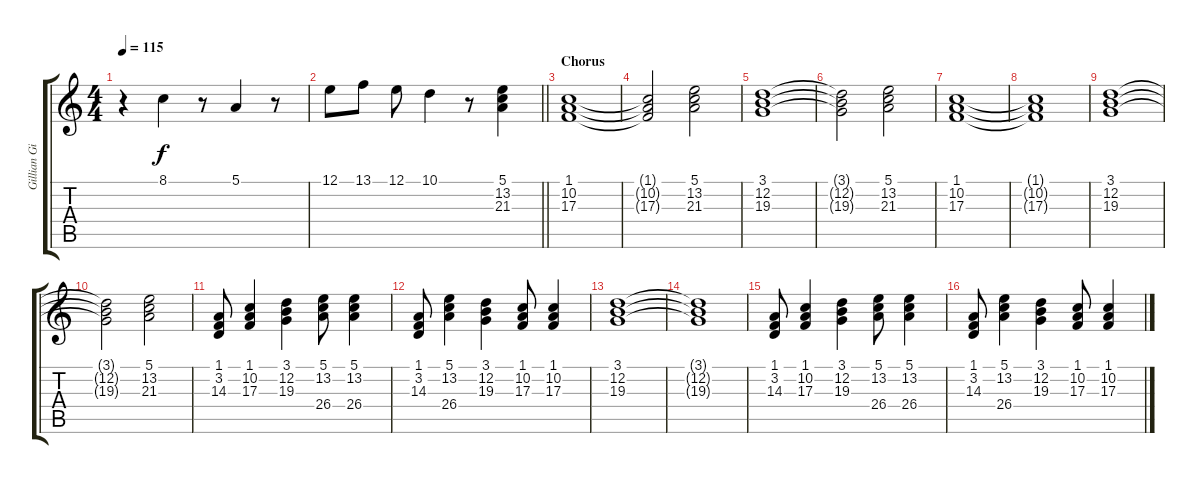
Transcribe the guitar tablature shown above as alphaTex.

\track ("Gillian Gilbert - Synth 1" "Gillian Gi") {instrument lead2sawtooth}
\staff {score tabs}
\tuning (E4 B3 G3 D3 A2 D2) {hide}
\ts (4 4)
\tempo 115
\clef g2
\ks c
r.4{dy f} 8.1.4 r.8 5.1.4 r.8 |
\barLineRight lightlight
12.1.8 13.1.8 12.1.8 10.1.4 r.8 (5.1 13.2 21.3).4 |
\section ("" "Chorus")
(1.1 10.2 17.3).1 |
(1.1{t} 10.2{t} 17.3{t}).2 (5.1 13.2 21.3).2 |
(3.1 12.2 19.3).1 |
(3.1{t} 12.2{t} 19.3{t}).2 (5.1 13.2 21.3).2 |
(1.1 10.2 17.3).1 |
(1.1{t} 10.2{t} 17.3{t}).1 |
(3.1 12.2 19.3).1 |
(3.1{t} 12.2{t} 19.3{t}).2 (5.1 13.2 21.3).2 |
(1.1 3.2 14.3).8 (1.1 10.2 17.3).4 (3.1 12.2 19.3).4 (5.1 13.2 26.4).8 (5.1 13.2 26.4).4 |
(1.1 3.2 14.3).8 (5.1 13.2 26.4).4 (3.1 12.2 19.3).4 (1.1 10.2 17.3).8 (1.1 10.2 17.3).4 |
(3.1 12.2 19.3).1 |
(3.1{t} 12.2{t} 19.3{t}).1 |
(1.1 3.2 14.3).8 (1.1 10.2 17.3).4 (3.1 12.2 19.3).4 (5.1 13.2 26.4).8 (5.1 13.2 26.4).4 |
(1.1 3.2 14.3).8 (5.1 13.2 26.4).4 (3.1 12.2 19.3).4 (1.1 10.2 17.3).8 (1.1 10.2 17.3).4
